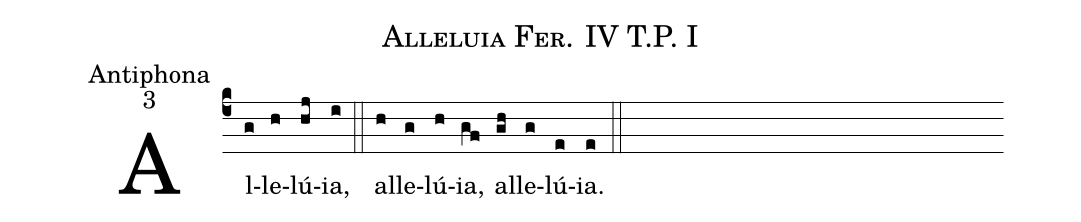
name:Alleluia  Fer. IV  T.P.  I;
office-part:Antiphona;
mode:3;
%%
(c4) Al(g)le(h)lú(hj)ia,(i) (::)
al(h)le(g)lú(h)ia,(gf) al(gh)le(g)lú(e)ia.(e) (::)
